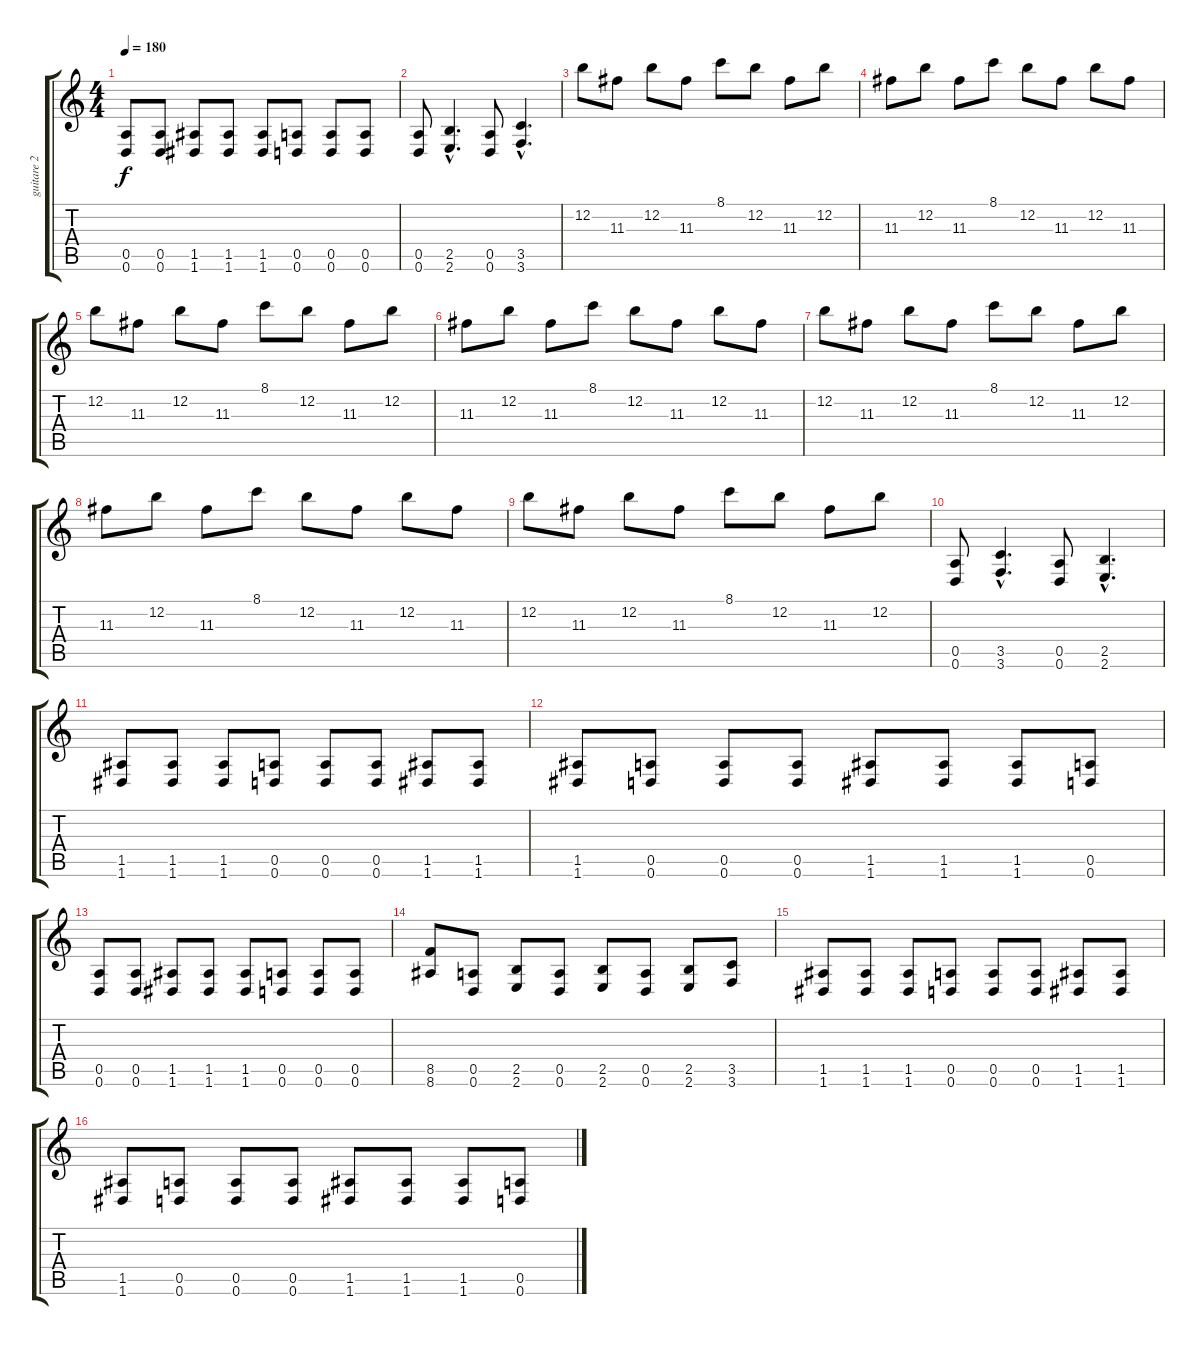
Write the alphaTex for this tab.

\track ("guitare 2" "guitare 2") {instrument distortionguitar}
\staff {score tabs}
\tuning (E4 B3 G3 D3 A2 D2) {hide}
\ts (4 4)
\tempo 180
\clef g2
\ks c
(0.5 0.6).8{dy f} (0.5 0.6).8 (1.5 1.6).8 (1.5 1.6).8 (1.5 1.6).8 (0.5 0.6).8 (0.5 0.6).8 (0.5 0.6).8 |
(0.5 0.6).8 (2.5{hac} 2.6{hac}).4{d} (0.5 0.6).8 (3.5{hac} 3.6{hac}).4{d} |
12.2.8 11.3.8 12.2.8 11.3.8 8.1.8 12.2.8 11.3.8 12.2.8 |
11.3.8 12.2.8 11.3.8 8.1.8 12.2.8 11.3.8 12.2.8 11.3.8 |
12.2.8 11.3.8 12.2.8 11.3.8 8.1.8 12.2.8 11.3.8 12.2.8 |
11.3.8 12.2.8 11.3.8 8.1.8 12.2.8 11.3.8 12.2.8 11.3.8 |
12.2.8 11.3.8 12.2.8 11.3.8 8.1.8 12.2.8 11.3.8 12.2.8 |
11.3.8 12.2.8 11.3.8 8.1.8 12.2.8 11.3.8 12.2.8 11.3.8 |
12.2.8 11.3.8 12.2.8 11.3.8 8.1.8 12.2.8 11.3.8 12.2.8 |
(0.5 0.6).8 (3.5{hac} 3.6{hac}).4{d} (0.5 0.6).8 (2.5{hac} 2.6{hac}).4{d} |
(1.5 1.6).8 (1.5 1.6).8 (1.5 1.6).8 (0.5 0.6).8 (0.5 0.6).8 (0.5 0.6).8 (1.5 1.6).8 (1.5 1.6).8 |
(1.5 1.6).8 (0.5 0.6).8 (0.5 0.6).8 (0.5 0.6).8 (1.5 1.6).8 (1.5 1.6).8 (1.5 1.6).8 (0.5 0.6).8 |
(0.5 0.6).8 (0.5 0.6).8 (1.5 1.6).8 (1.5 1.6).8 (1.5 1.6).8 (0.5 0.6).8 (0.5 0.6).8 (0.5 0.6).8 |
(8.5 8.6).8 (0.5 0.6).8 (2.5 2.6).8 (0.5 0.6).8 (2.5 2.6).8 (0.5 0.6).8 (2.5 2.6).8 (3.5 3.6).8 |
(1.5 1.6).8 (1.5 1.6).8 (1.5 1.6).8 (0.5 0.6).8 (0.5 0.6).8 (0.5 0.6).8 (1.5 1.6).8 (1.5 1.6).8 |
(1.5 1.6).8 (0.5 0.6).8 (0.5 0.6).8 (0.5 0.6).8 (1.5 1.6).8 (1.5 1.6).8 (1.5 1.6).8 (0.5 0.6).8
